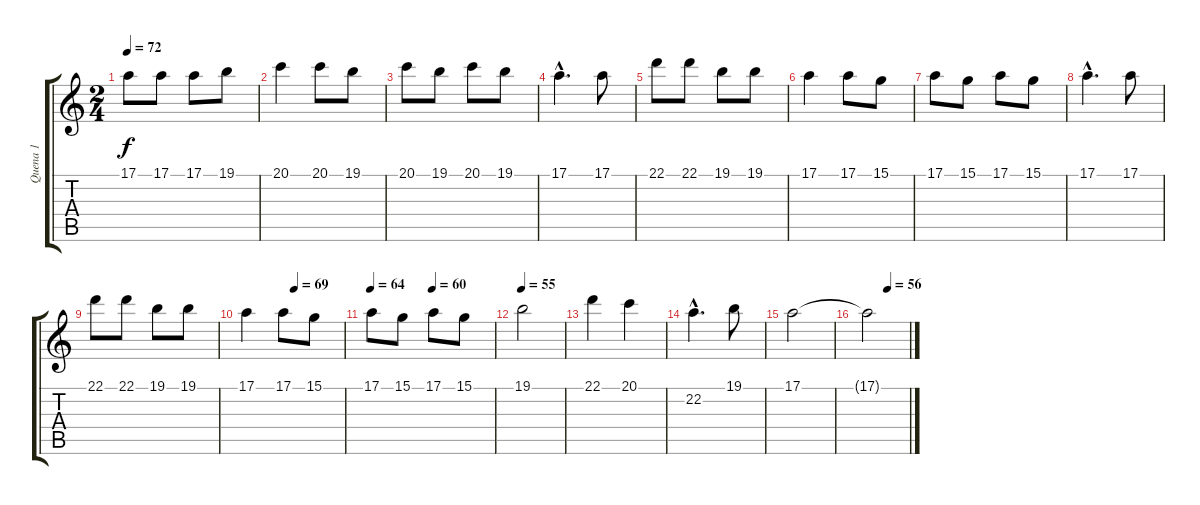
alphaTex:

\track ("Quena 1" "Quena 1") {instrument flute}
\staff {score tabs}
\tuning (E4 B3 G3 D3 A2 E2) {hide}
\ts (2 4)
\tempo 72
\clef g2
\ks c
17.1.8{dy f} 17.1.8 17.1.8 19.1.8 |
20.1.4 20.1.8 19.1.8 |
20.1.8 19.1.8 20.1.8 19.1.8 |
17.1{hac}.4{d} 17.1.8 |
22.1.8 22.1.8 19.1.8 19.1.8 |
17.1.4 17.1.8 15.1.8 |
17.1.8 15.1.8 17.1.8 15.1.8 |
17.1{hac}.4{d} 17.1.8 |
22.1.8 22.1.8 19.1.8 19.1.8 |
\tempo (69 0.5)
17.1.4 17.1.8 15.1.8 |
\tempo 64
\tempo (60 0.5)
17.1.8 15.1.8 17.1.8 15.1.8 |
\tempo 55
19.1.2 |
22.1.4 20.1.4 |
22.2{hac}.4{d} 19.1.8 |
17.1.2 |
\tempo (56 0.5)
17.1{t}.2
